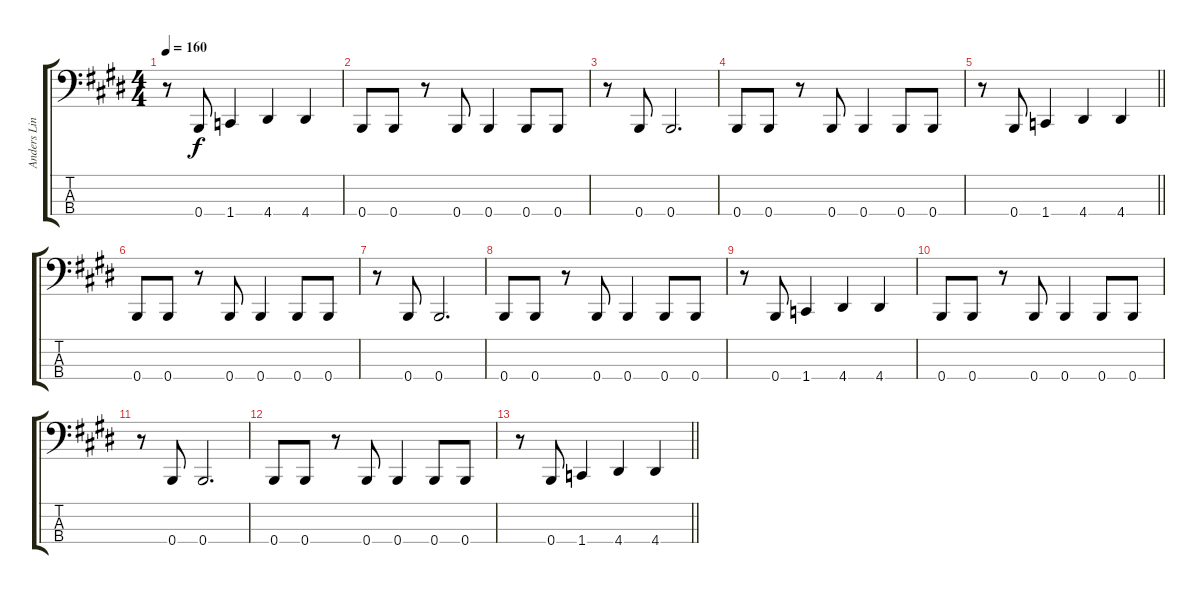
\track ("Anders Lindberg" "Anders Lin") {instrument electricbasspick}
\staff {score tabs}
\tuning (D2 A1 E1 B0) {hide}
\ts (4 4)
\tempo 160
\clef f4
\ks e
r.8{dy f} 0.4.8 1.4.4 4.4.4 4.4.4 |
0.4.8 0.4.8 r.8 0.4.8 0.4.4 0.4.8 0.4.8 |
r.8 0.4.8 0.4.2{d} |
0.4.8 0.4.8 r.8 0.4.8 0.4.4 0.4.8 0.4.8 |
\barLineRight lightlight
r.8 0.4.8 1.4.4 4.4.4 4.4.4 |
0.4.8 0.4.8 r.8 0.4.8 0.4.4 0.4.8 0.4.8 |
r.8 0.4.8 0.4.2{d} |
0.4.8 0.4.8 r.8 0.4.8 0.4.4 0.4.8 0.4.8 |
r.8 0.4.8 1.4.4 4.4.4 4.4.4 |
0.4.8 0.4.8 r.8 0.4.8 0.4.4 0.4.8 0.4.8 |
r.8 0.4.8 0.4.2{d} |
0.4.8 0.4.8 r.8 0.4.8 0.4.4 0.4.8 0.4.8 |
\barLineRight lightlight
r.8 0.4.8 1.4.4 4.4.4 4.4.4
